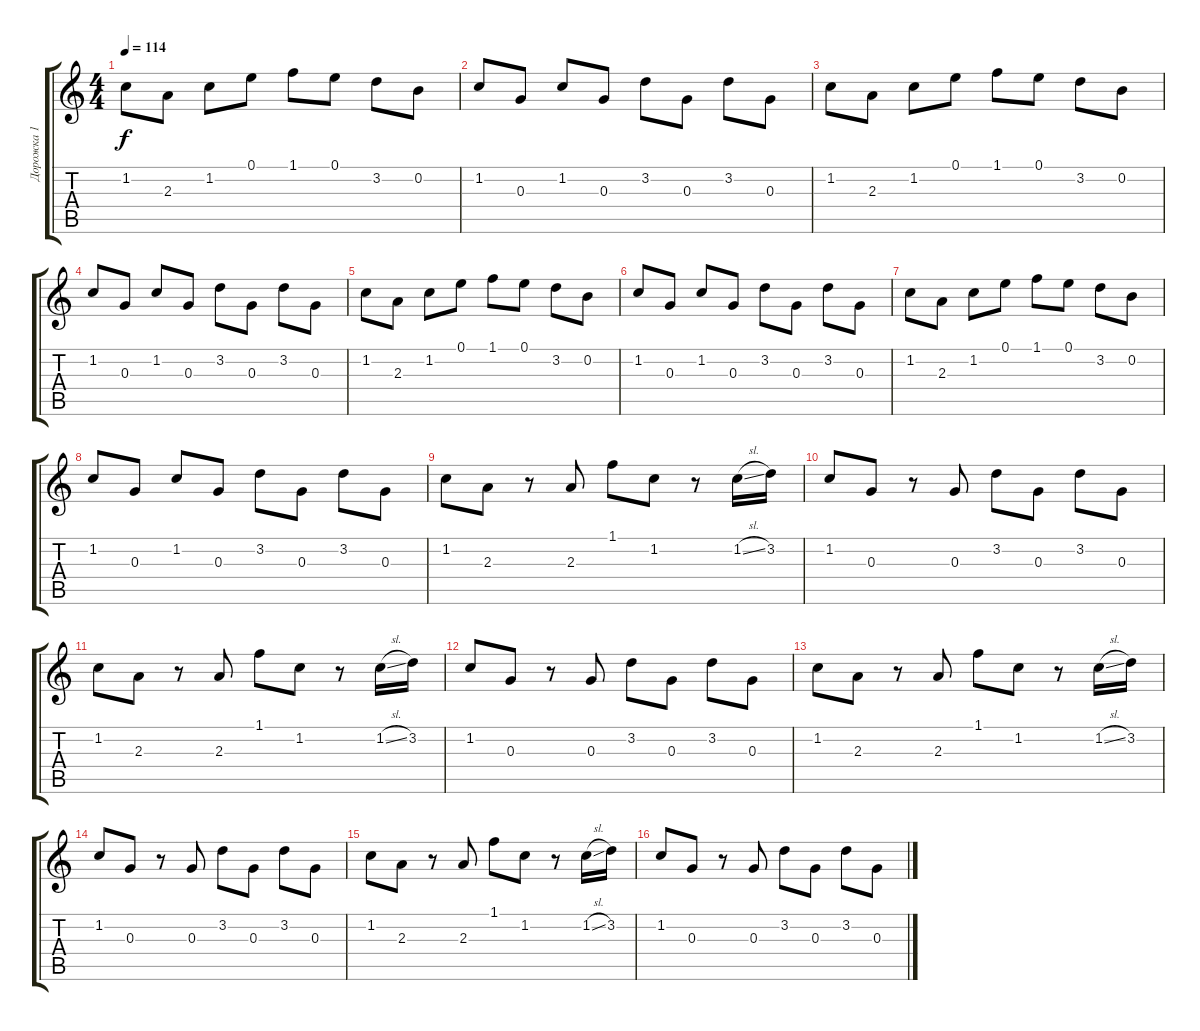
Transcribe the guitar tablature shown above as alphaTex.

\track ("Дорожка 1" "Дорожка 1") {instrument distortionguitar}
\staff {score tabs}
\tuning (E4 B3 G3 D3 A2 E2) {hide}
\ts (4 4)
\tempo 114
\clef g2
\ks c
1.2.8{dy f} 2.3.8 1.2.8 0.1.8 1.1.8 0.1.8 3.2.8 0.2.8 |
1.2.8 0.3.8 1.2.8 0.3.8 3.2.8 0.3.8 3.2.8 0.3.8 |
1.2.8 2.3.8 1.2.8 0.1.8 1.1.8 0.1.8 3.2.8 0.2.8 |
1.2.8 0.3.8 1.2.8 0.3.8 3.2.8 0.3.8 3.2.8 0.3.8 |
1.2.8 2.3.8 1.2.8 0.1.8 1.1.8 0.1.8 3.2.8 0.2.8 |
1.2.8 0.3.8 1.2.8 0.3.8 3.2.8 0.3.8 3.2.8 0.3.8 |
1.2.8 2.3.8 1.2.8 0.1.8 1.1.8 0.1.8 3.2.8 0.2.8 |
1.2.8 0.3.8 1.2.8 0.3.8 3.2.8 0.3.8 3.2.8 0.3.8 |
1.2.8 2.3.8 r.8 2.3.8 1.1.8 1.2.8 r.8 1.2{sl}.16 3.2.16 |
1.2.8 0.3.8 r.8 0.3.8 3.2.8 0.3.8 3.2.8 0.3.8 |
1.2.8 2.3.8 r.8 2.3.8 1.1.8 1.2.8 r.8 1.2{sl}.16 3.2.16 |
1.2.8 0.3.8 r.8 0.3.8 3.2.8 0.3.8 3.2.8 0.3.8 |
1.2.8 2.3.8 r.8 2.3.8 1.1.8 1.2.8 r.8 1.2{sl}.16 3.2.16 |
1.2.8 0.3.8 r.8 0.3.8 3.2.8 0.3.8 3.2.8 0.3.8 |
1.2.8 2.3.8 r.8 2.3.8 1.1.8 1.2.8 r.8 1.2{sl}.16 3.2.16 |
1.2.8 0.3.8 r.8 0.3.8 3.2.8 0.3.8 3.2.8 0.3.8
